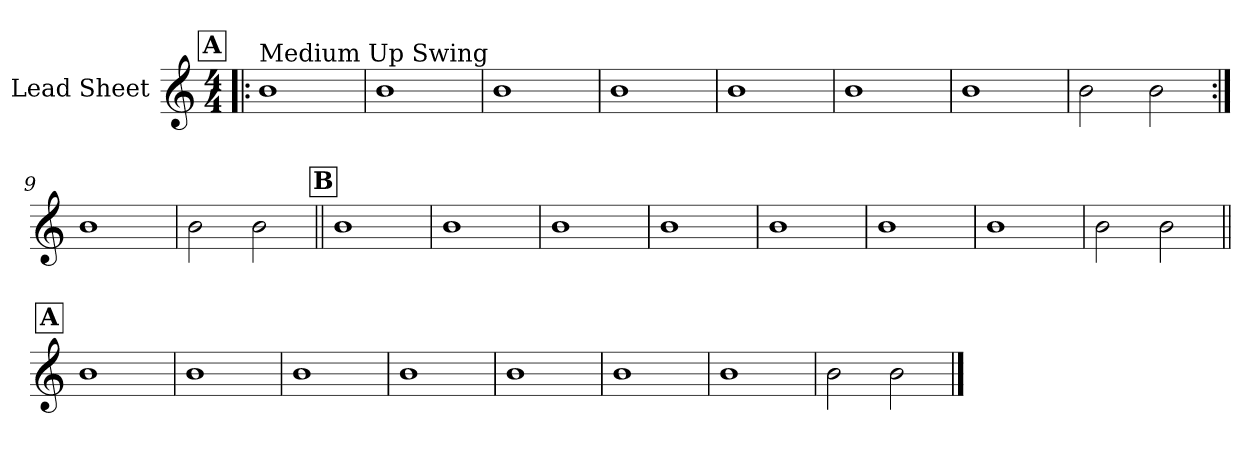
**kern
*part1
*staff1
*I"Lead Sheet
*clefG2
*k[]
*M4/4
!!LO:REH:place=s1:a:fs=14:t=A
=1!|:
!LO:TX:a:t=Medium Up Swing
1b
=2
1b
=3
1b
=4
1b
!!LO:LB:g=z
=5
1b
=6
1b
=7
1b
=8
2b\
2b\
!!LO:LB:g=z
=9:|!
1b
=10
2b\
2b\
!!LO:LB:g=z
!!LO:REH:place=s1:a:fs=14:t=B
=11||
1b
=12
1b
=13
1b
=14
1b
!!LO:LB:g=z
=15
1b
=16
1b
=17
1b
=18
2b\
2b\
!!LO:LB:g=z
!!LO:REH:place=s1:a:fs=14:t=A
=19||
1b
=20
1b
=21
1b
=22
1b
!!LO:LB:g=z
=23
1b
=24
1b
=25
1b
=26
2b\
2b\
==
*-
